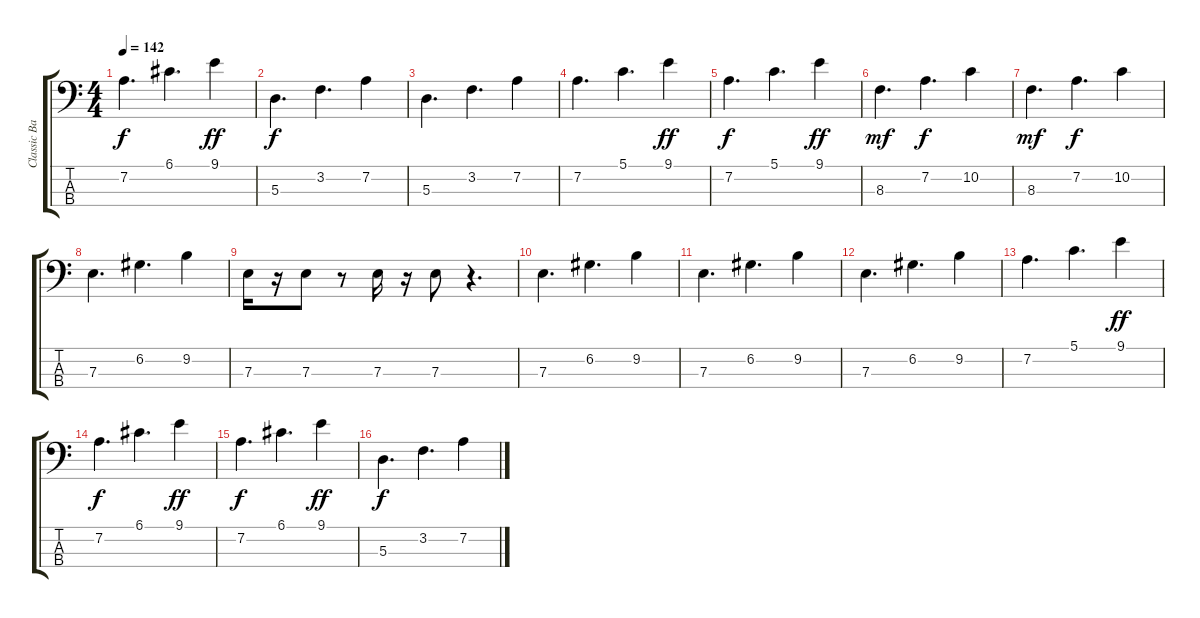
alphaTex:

\track ("Classic Bass" "Classic Ba") {instrument acousticbass}
\staff {score tabs}
\tuning (G2 D2 A1 E1) {hide}
\ts (4 4)
\tempo 142
\clef f4
\ks c
7.2.4{d dy f} 6.1.4{d} 9.1.4{dy ff} |
5.3.4{d dy f} 3.2.4{d} 7.2.4 |
5.3.4{d} 3.2.4{d} 7.2.4 |
7.2.4{d} 5.1.4{d} 9.1.4{dy ff} |
7.2.4{d dy f} 5.1.4{d} 9.1.4{dy ff} |
8.3.4{d dy mf} 7.2.4{d dy f} 10.2.4 |
8.3.4{d dy mf} 7.2.4{d dy f} 10.2.4 |
7.3.4{d} 6.2.4{d} 9.2.4 |
7.3.16 r.16 7.3.8 r.8 7.3.16 r.16 7.3.8 r.4{d} |
7.3.4{d} 6.2.4{d} 9.2.4 |
7.3.4{d} 6.2.4{d} 9.2.4 |
7.3.4{d} 6.2.4{d} 9.2.4 |
7.2.4{d} 5.1.4{d} 9.1.4{dy ff} |
7.2.4{d dy f} 6.1.4{d} 9.1.4{dy ff} |
7.2.4{d dy f} 6.1.4{d} 9.1.4{dy ff} |
5.3.4{d dy f} 3.2.4{d} 7.2.4
